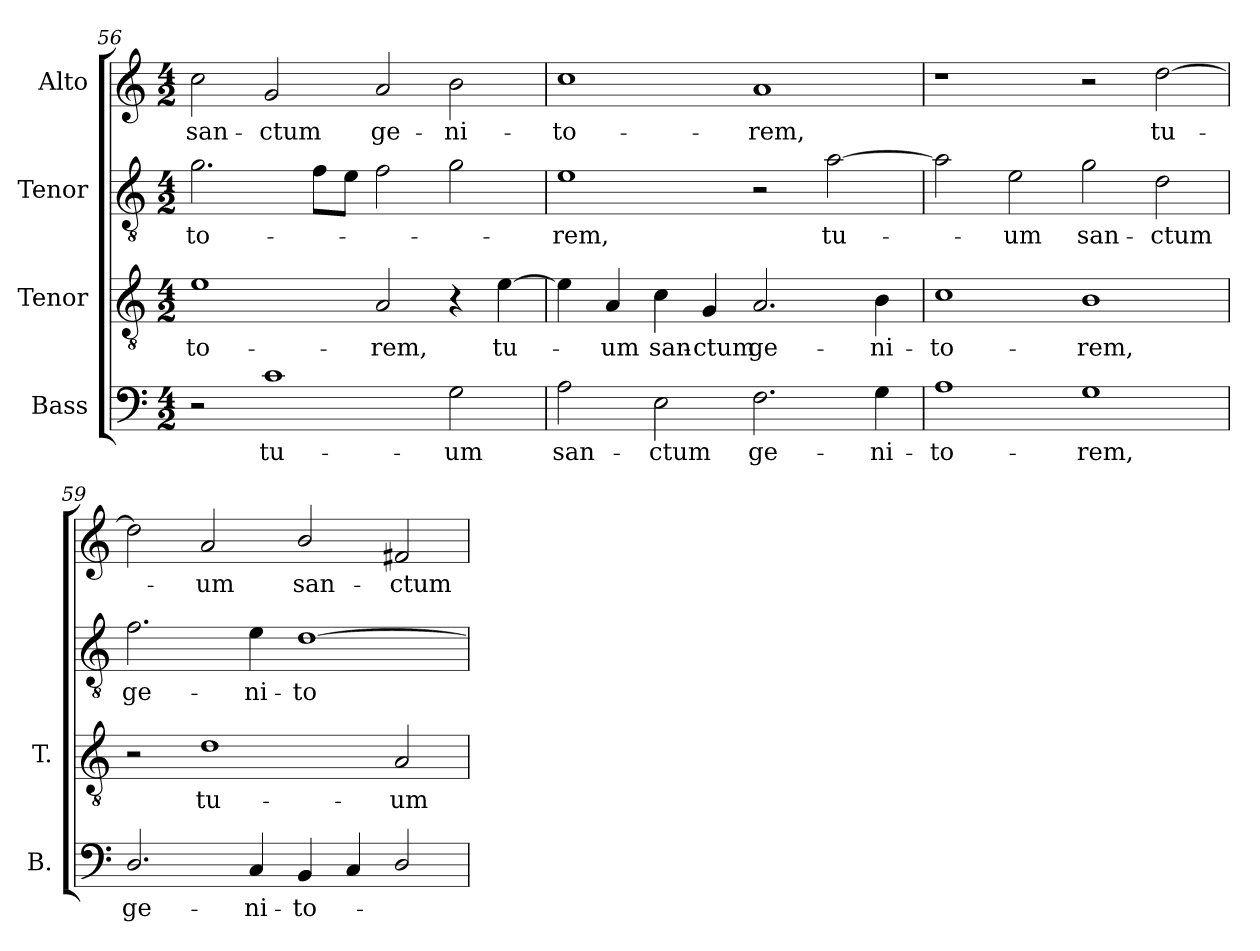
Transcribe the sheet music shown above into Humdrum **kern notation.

**kern	**text	**kern	**text	**kern	**text	**kern	**text
*part4	*part4	*part3	*part3	*part2	*part2	*part1	*part1
*staff4	*staff4	*staff3	*staff3	*staff2	*staff2	*staff1	*staff1
*I"Bass	*	*I"Tenor	*	*I"Tenor	*	*I"Alto	*
*I'B.	*	*I'T.	*	*	*	*	*
*clefF4	*	*clefGv2	*	*clefGv2	*	*clefG2	*
*	*	*ITrd7c12	*	*ITrd7c12	*	*	*
*k[]	*	*k[]	*	*k[]	*	*k[]	*
*C:	*	*C:	*	*C:	*	*C:	*
*M4/2	*	*M4/2	*	*M4/2	*	*M4/2	*
=56	=56	=56	=56	=56	=56	=56	=56
!	!	!	!LO:LY:b:color=#000000	!	!	!	!
!	!	!	!	!	!LO:LY:b:color=#000000	!	!
!	!	!	!	!	!	!	!LO:LY:b:color=#000000
2r	.	1Ei	-to-	2.Gi\	-to-	2cci\	san-
!	!LO:LY:b:color=#000000	!	!	!	!	!	!
!	!	!	!	!	!	!	!LO:LY:b:color=#000000
1ci	tu-	.	.	.	.	2gi/	-ctum
.	.	.	.	8Fi\L	.	.	.
.	.	.	.	8Ei\J	.	.	.
!	!	!	!LO:LY:b:color=#000000	!	!	!	!
!	!	!	!	!	!	!	!LO:LY:b:color=#000000
.	.	2AAi/	-rem,	2Fi\	.	2ai/	ge-
!	!LO:LY:b:color=#000000	!	!	!	!	!	!
!	!	!	!	!	!	!	!LO:LY:b:color=#000000
2Gi\	-um	4r	.	2Gi\	.	2bi\	-ni-
!	!	!	!LO:LY:b:color=#000000	!	!	!	!
.	.	[4Ei\	tu-	.	.	.	.
=57	=57	=57	=57	=57	=57	=57	=57
!	!LO:LY:b:color=#000000	!	!	!	!	!	!
!	!	!	!	!	!LO:LY:b:color=#000000	!	!
!	!	!	!	!	!	!	!LO:LY:b:color=#000000
2Ai\	san-	4Ei\]	.	1Ei	-rem,	1cci	-to-
!	!	!	!LO:LY:b:color=#000000	!	!	!	!
.	.	4AAi/	-um	.	.	.	.
!	!LO:LY:b:color=#000000	!	!	!	!	!	!
!	!	!	!LO:LY:b:color=#000000	!	!	!	!
2Ei\	-ctum	4Ci\	san-	.	.	.	.
!	!	!	!LO:LY:b:color=#000000	!	!	!	!
.	.	4GGi/	-ctum	.	.	.	.
!	!LO:LY:b:color=#000000	!	!	!	!	!	!
!	!	!	!LO:LY:b:color=#000000	!	!	!	!
!	!	!	!	!	!	!	!LO:LY:b:color=#000000
2.Fi\	ge-	2.AAi/	ge-	2r	.	1ai	-rem,
!	!	!	!	!	!LO:LY:b:color=#000000	!	!
.	.	.	.	[2Ai\	tu-	.	.
!	!LO:LY:b:color=#000000	!	!	!	!	!	!
!	!	!	!LO:LY:b:color=#000000	!	!	!	!
4Gi\	-ni-	4BBi\	-ni-	.	.	.	.
!!LO:LB:g=z
=58	=58	=58	=58	=58	=58	=58	=58
!	!LO:LY:b:color=#000000	!	!	!	!	!	!
!	!	!	!LO:LY:b:color=#000000	!	!	!	!
1Ai	-to-	1Ci	-to-	2Ai\]	.	1r	.
!	!	!	!	!	!LO:LY:b:color=#000000	!	!
.	.	.	.	2Ei\	-um	.	.
!	!LO:LY:b:color=#000000	!	!	!	!	!	!
!	!	!	!LO:LY:b:color=#000000	!	!	!	!
!	!	!	!	!	!LO:LY:b:color=#000000	!	!
1Gi	-rem,	1BBi	-rem,	2Gi\	san-	2r	.
!	!	!	!	!	!LO:LY:b:color=#000000	!	!
!	!	!	!	!	!	!	!LO:LY:b:color=#000000
.	.	.	.	2Di\	-ctum	[2ddi\	tu-
=59	=59	=59	=59	=59	=59	=59	=59
!	!LO:LY:b:color=#000000	!	!	!	!	!	!
!	!	!	!	!	!LO:LY:b:color=#000000	!	!
2.Di/	ge-	2r	.	2.Fi\	ge-	2ddi\]	.
!	!	!	!LO:LY:b:color=#000000	!	!	!	!
!	!	!	!	!	!	!	!LO:LY:b:color=#000000
.	.	1Di	tu-	.	.	2ai/	-um
!	!LO:LY:b:color=#000000	!	!	!	!	!	!
!	!	!	!	!	!LO:LY:b:color=#000000	!	!
4Ci/	-ni-	.	.	4Ei\	-ni-	.	.
!	!LO:LY:b:color=#000000	!	!	!	!	!	!
!	!	!	!	!	!LO:LY:b:color=#000000	!	!
!	!	!	!	!	!	!	!LO:LY:b:color=#000000
4BBi/	-to-	.	.	[1Di	-to-	2bi/	san-
4Ci/	.	.	.	.	.	.	.
!	!	!	!LO:LY:b:color=#000000	!	!	!	!
!	!	!	!	!	!	!	!LO:LY:b:color=#000000
2Di/	.	2AAi/	-um	.	.	2f#Xi/	-ctum
=	=	=	=	=	=	=	=
*-	*-	*-	*-	*-	*-	*-	*-
